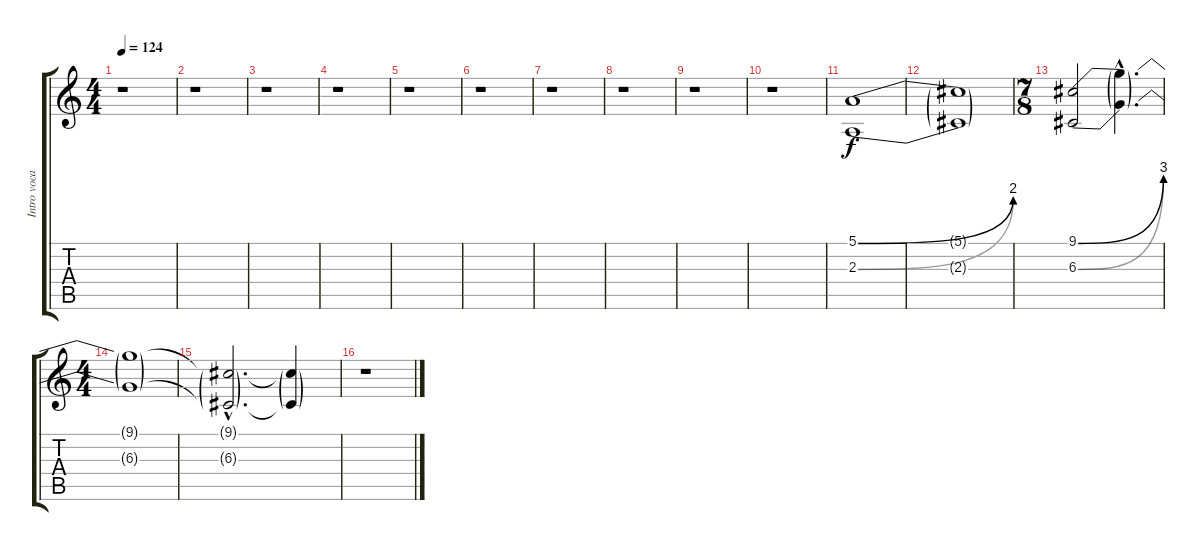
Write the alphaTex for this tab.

\track ("Intro vocals" "Intro voca") {instrument applause}
\staff {score tabs}
\tuning (E4 B3 G3 D3 A2 E2) {hide}
\ts (4 4)
\tempo 124
\clef g2
\ks c
r.1{dy f} |
r.1 |
r.1 |
r.1 |
r.1 |
r.1 |
r.1 |
r.1 |
r.1 |
r.1{volume 0} |
(5.1{be (bend 0 0 60 8)} 2.3{be (bend 0 0 60 8)}).1{volume 8} |
(5.1{t} 2.3{t}).1 |
\ts (7 8)
(9.1{be (bend 0 0 60 12)} 6.3{be (bend 0 0 60 12)}).2{volume 14} (9.1{hac t} 6.3{hac t}).4{d} |
\ts (4 4)
(9.1{t} 6.3{t}).1 |
(9.1{hac t} 6.3{hac t}).2{d volume 16} (9.1{t} 6.3{t}).4 |
r.1
